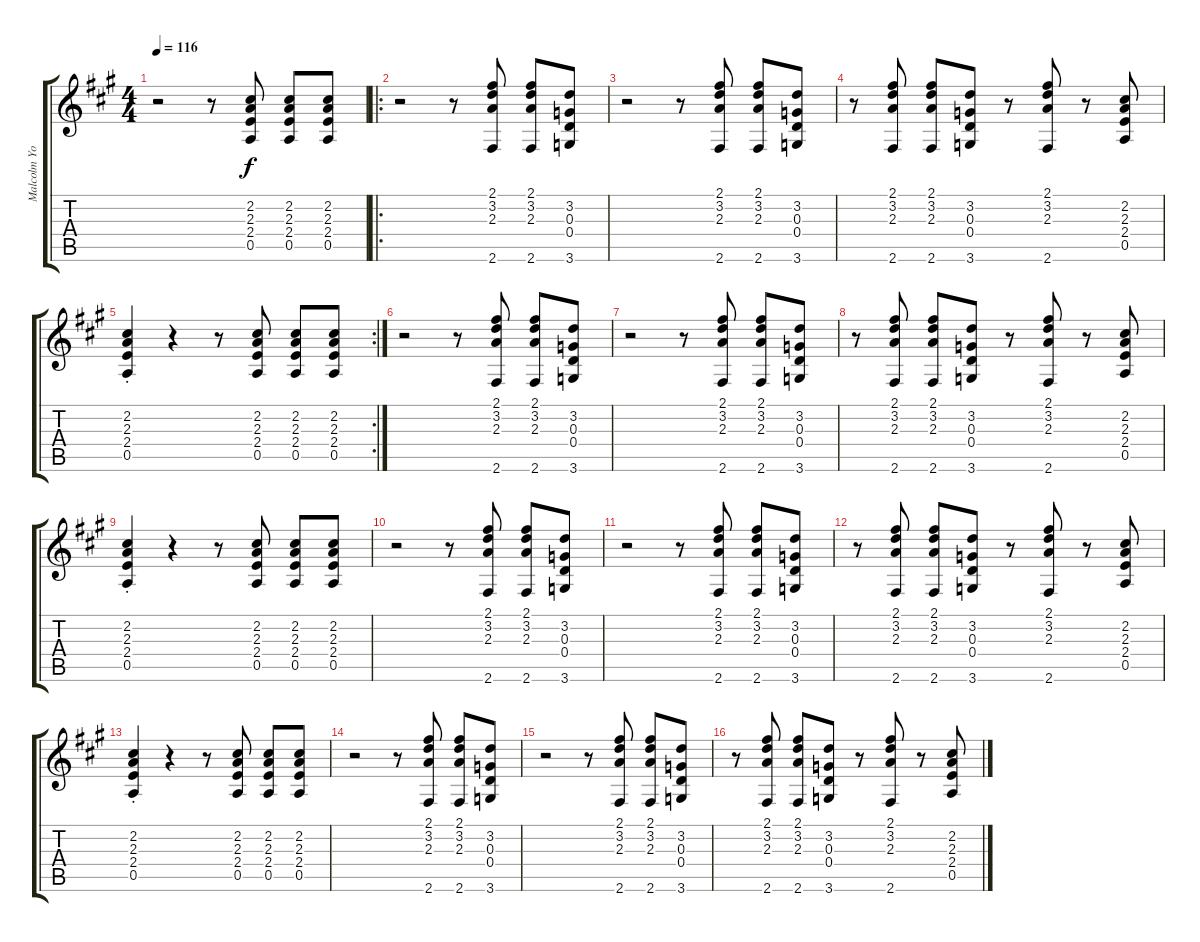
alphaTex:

\track ("Malcolm Young" "Malcolm Yo") {instrument distortionguitar}
\staff {score tabs}
\tuning (E4 B3 G3 D3 A2 E2) {hide}
\ts (4 4)
\tempo 116
\clef g2
\ks a
r.2{dy f instrument distortionguitar} r.8 (2.2 2.3 2.4 0.5).8 (2.2 2.3 2.4 0.5).8 (2.2 2.3 2.4 0.5).8 |
\ro
r.2 r.8 (2.1 3.2 2.3 2.6).8 (2.1 3.2 2.3 2.6).8 (3.2 0.3 0.4 3.6).8 |
r.2 r.8 (2.1 3.2 2.3 2.6).8 (2.1 3.2 2.3 2.6).8 (3.2 0.3 0.4 3.6).8 |
r.8 (2.1 3.2 2.3 2.6).8 (2.1 3.2 2.3 2.6).8 (3.2 0.3 0.4 3.6).8 r.8 (2.1 3.2 2.3 2.6).8 r.8 (2.2 2.3 2.4 0.5).8 |
\rc 2
(2.2{st} 2.3{st} 2.4{st} 0.5{st}).4 r.4 r.8 (2.2 2.3 2.4 0.5).8 (2.2 2.3 2.4 0.5).8 (2.2 2.3 2.4 0.5).8 |
r.2 r.8 (2.1 3.2 2.3 2.6).8 (2.1 3.2 2.3 2.6).8 (3.2 0.3 0.4 3.6).8 |
r.2 r.8 (2.1 3.2 2.3 2.6).8 (2.1 3.2 2.3 2.6).8 (3.2 0.3 0.4 3.6).8 |
r.8 (2.1 3.2 2.3 2.6).8 (2.1 3.2 2.3 2.6).8 (3.2 0.3 0.4 3.6).8 r.8 (2.1 3.2 2.3 2.6).8 r.8 (2.2 2.3 2.4 0.5).8 |
(2.2{st} 2.3{st} 2.4{st} 0.5{st}).4 r.4 r.8 (2.2 2.3 2.4 0.5).8 (2.2 2.3 2.4 0.5).8 (2.2 2.3 2.4 0.5).8 |
r.2 r.8 (2.1 3.2 2.3 2.6).8 (2.1 3.2 2.3 2.6).8 (3.2 0.3 0.4 3.6).8 |
r.2 r.8 (2.1 3.2 2.3 2.6).8 (2.1 3.2 2.3 2.6).8 (3.2 0.3 0.4 3.6).8 |
r.8 (2.1 3.2 2.3 2.6).8 (2.1 3.2 2.3 2.6).8 (3.2 0.3 0.4 3.6).8 r.8 (2.1 3.2 2.3 2.6).8 r.8 (2.2 2.3 2.4 0.5).8 |
(2.2{st} 2.3{st} 2.4{st} 0.5{st}).4 r.4 r.8 (2.2 2.3 2.4 0.5).8 (2.2 2.3 2.4 0.5).8 (2.2 2.3 2.4 0.5).8 |
r.2 r.8 (2.1 3.2 2.3 2.6).8 (2.1 3.2 2.3 2.6).8 (3.2 0.3 0.4 3.6).8 |
r.2 r.8 (2.1 3.2 2.3 2.6).8 (2.1 3.2 2.3 2.6).8 (3.2 0.3 0.4 3.6).8 |
r.8 (2.1 3.2 2.3 2.6).8 (2.1 3.2 2.3 2.6).8 (3.2 0.3 0.4 3.6).8 r.8 (2.1 3.2 2.3 2.6).8 r.8 (2.2 2.3 2.4 0.5).8
